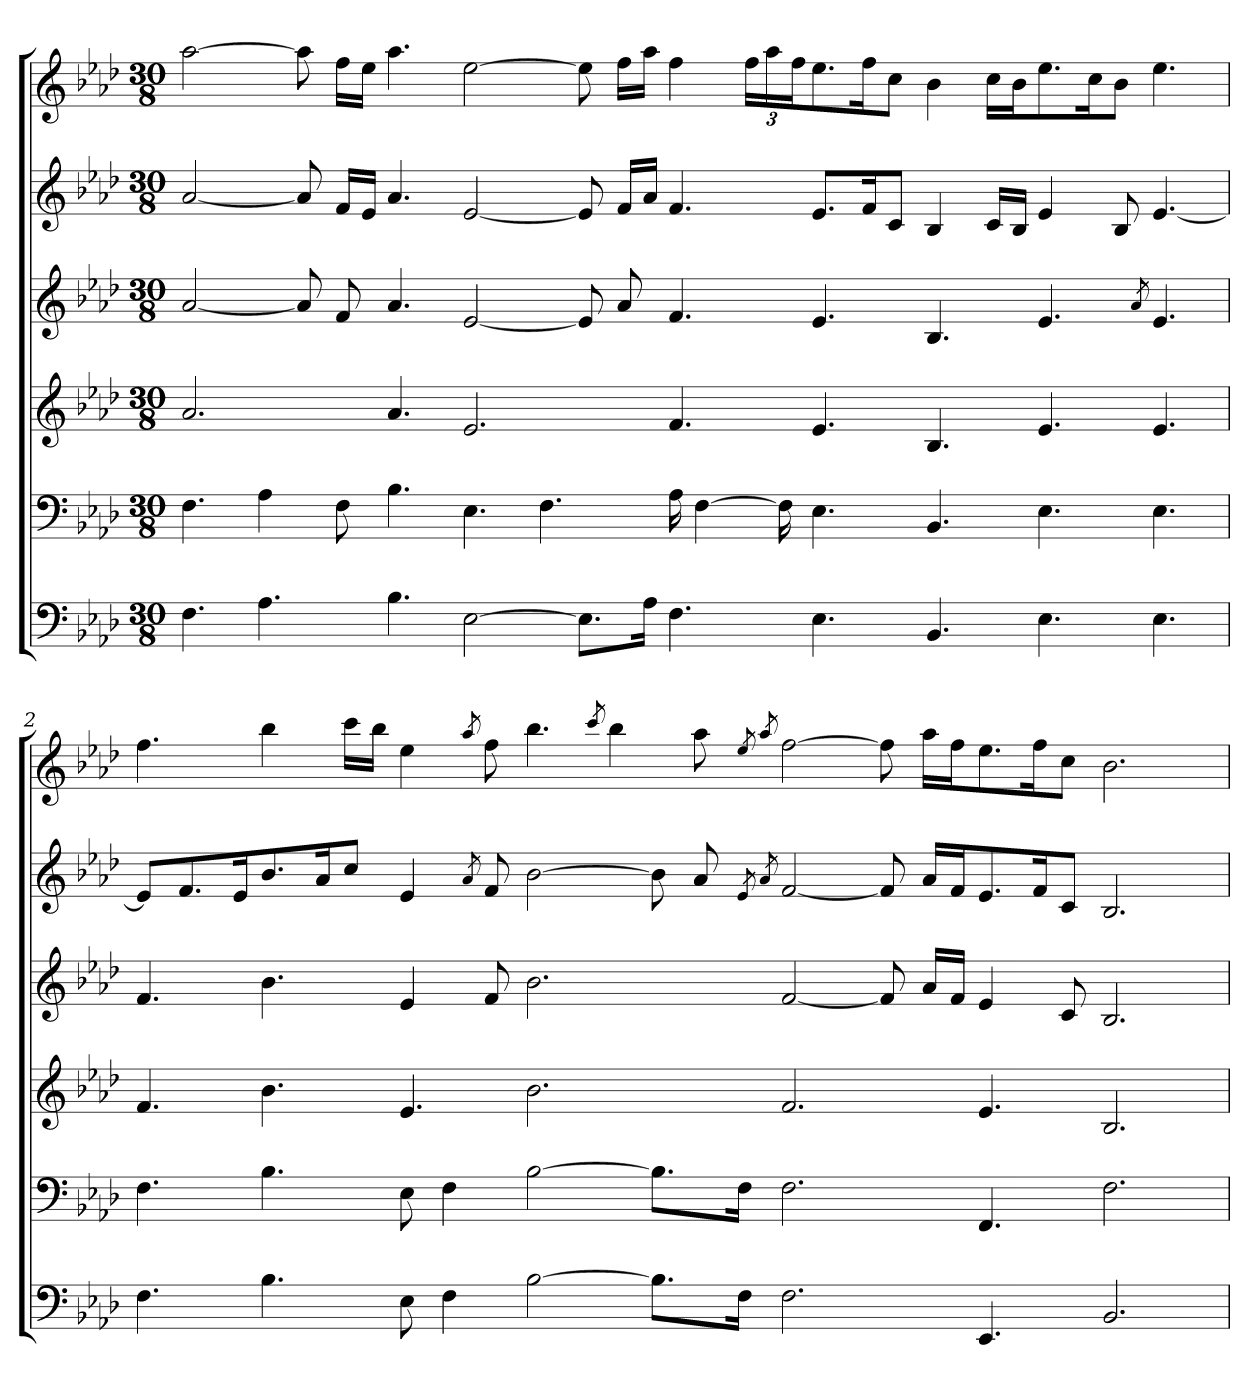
**kern	**kern	**kern	**kern	**kern	**kern
*part6	*part5	*part4	*part3	*part2	*part1
*staff6	*staff5	*staff4	*staff3	*staff2	*staff1
*clefF4	*clefF4	*clefG2	*clefG2	*clefG2	*clefG2
*k[b-e-a-d-]	*k[b-e-a-d-]	*k[b-e-a-d-]	*k[b-e-a-d-]	*k[b-e-a-d-]	*k[b-e-a-d-]
*M30/8	*M30/8	*M30/8	*M30/8	*M30/8	*M30/8
=1	=1	=1	=1	=1	=1
4.F	4.F	2.a-	[2a-	[2a-	[2aa-
4.A-	4A-	.	.	.	.
.	.	.	8a-]	8a-]	8aa-]
.	8F	.	8f	16f/LL	16ff\LL
.	.	.	.	16e-/JJ	16ee-\JJ
4.B-	4.B-	4.a-	4.a-	4.a-	4.aa-
[2E-	4.E-	2.e-	[2e-	[2e-	[2ee-
.	4.F	.	.	.	.
8.E-\L]	.	.	8e-]	8e-]	8ee-]
.	.	.	8a-	16f/LL	16ff\LL
16A-\Jk	.	.	.	16a-/JJ	16aa-\JJ
4.F	16A-	4.f	4.f	4.f	4ff
.	[4F	.	.	.	.
.	.	.	.	.	24ff\LL
.	.	.	.	.	24aa-\
.	16F]	.	.	.	.
.	.	.	.	.	24ff\J
4.E-	4.E-	4.e-	4.e-	8.e-/L	8.ee-\
.	.	.	.	16f/K	16ff\K
.	.	.	.	8c/J	8cc\J
4.BB-	4.BB-	4.B-	4.B-	4B-	4b-
.	.	.	.	16c/LL	16cc\LL
.	.	.	.	16B-/JJ	16b-\J
4.E-	4.E-	4.e-	4.e-	4e-	8.ee-\
.	.	.	.	.	16cc\K
.	.	.	.	8B-	8b-\J
.	.	.	8qa-	.	.
4.E-	4.E-	4.e-	4.e-	[4.e-	4.ee-
=2	=2	=2	=2	=2	=2
4.F	4.F	4.f	4.f	8e-/L]	4.ff
.	.	.	.	8.f/	.
.	.	.	.	16e-/K	.
4.B-	4.B-	4.b-	4.b-	8.b-/	4bb-
.	.	.	.	16a-/K	.
.	.	.	.	8cc/J	16ccc\LL
.	.	.	.	.	16bb-\JJ
8E-	8E-	4.e-	4e-	4e-	4ee-
4F	4F	.	.	.	.
.	.	.	.	8qa-	8qaa-
.	.	.	8f	8f	8ff
[2B-	[2B-	2.b-	2.b-	[2b-	4.bb-
.	.	.	.	.	8qccc
.	.	.	.	.	4bb-
8.B-\L]	8.B-\L]	.	.	8b-]	.
.	.	.	.	8a-	8aa-
16F\Jk	16F\Jk	.	.	.	.
.	.	.	.	8qe-	8qee-
.	.	.	.	8qa-	8qaa-
2.F	2.F	2.f	[2f	[2f	[2ff
.	.	.	8f]	8f]	8ff]
.	.	.	16a-/LL	16a-/LL	16aa-\LL
.	.	.	16f/JJ	16f/J	16ff\J
4.EE-	4.FF	4.e-	4e-	8.e-/	8.ee-\
.	.	.	.	16f/K	16ff\K
.	.	.	8c	8c/J	8cc\J
2.BB-	2.F	2.B-	2.B-	2.B-	2.b-
=	=	=	=	=	=
*-	*-	*-	*-	*-	*-
